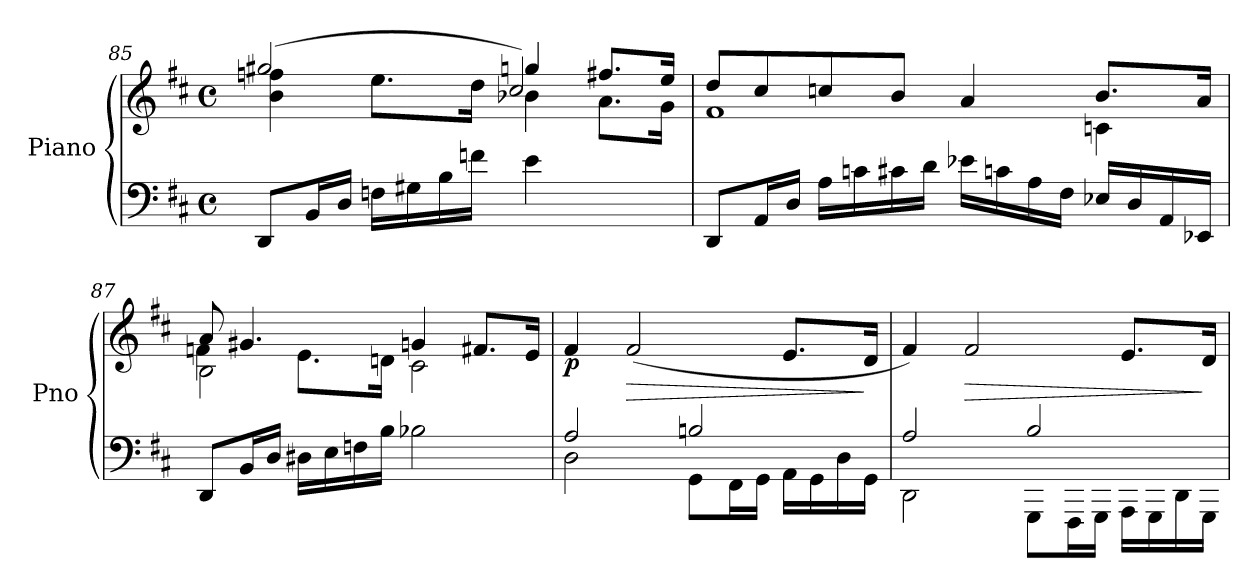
**kern	**kern	**dynam
*part1	*part1	*part1
*staff2	*staff1	*staff1/2
*I"Piano	*	*
*I'Pno	*	*
*clefF4	*clefG2	*
*k[f#c#]	*k[f#c#]	*
*D:	*D:	*
*M4/4	*M4/4	*
*met(c)	*met(c)	*
=85	=85	=85
*	*^	*
*	*	*^	*
8DD/L	(2gg#X/	4b\ 4ffn\	2ryy	.
16BB/L	.	.	.	.
16D/JJ	.	.	.	.
16Fn\LL	.	8.ee\L	.	.
16G#X\	.	.	.	.
16B\	.	.	.	.
16fn\JJ	.	16dd\Jk	.	.
4e\	4ggn/	4b-X\	2cc#/)	.
4ryy	8.ff#X/L	8.a\L	.	.
.	16ee/Jk	16g\Jk	.	.
!!LO:LB:g=z	!!	!!
=86	=86	=86	=86	=86
8DD/L	8dd/L	1f#	2.ryy	.
16AA/L	8cc#/	.	.	.
16D/JJ	.	.	.	.
16A\LL	8ccn/	.	.	.
16cn\	.	.	.	.
16c#X\	8b/J	.	.	.
16d\JJ	.	.	.	.
16e-X\LL	4a/	.	.	.
16cn\	.	.	.	.
16A\	.	.	.	.
16F#\JJ	.	.	.	.
16E-X/LL	8.b/L	.	4cn\	.
16D/	.	.	.	.
16AA/	.	.	.	.
16EE-X/JJ	16a/Jk	.	.	.
=87	=87	=87	=87	=87
8DD/L	8a/	2B\	4fn\	.
16BB/L	4.g#X/	.	.	.
16D/JJ	.	.	.	.
16D#X\LL	.	.	8.e\L	.
16E\	.	.	.	.
16Fn\	.	.	.	.
16B\JJ	.	.	16dn\Jk	.
2B-X\	4gn/	2c#\	2ryy	.
.	8.f#X/L	.	.	.
.	16e/Jk	.	.	.
*	*v	*v	*v	*
=88	=88	=88
*^	*	*
!	!	!	!LO:DY:b
2A/	2D\	4f#/	p
!	!	!	!LO:HP:b
.	.	(2f#/	>
2Bn/	8GG\L	.	.
.	16FF#\L	.	.
.	16GG\JJ	.	.
.	16AA\LL	8.e/L	.
.	16GG\	.	.
.	16D\	.	.
.	16GG\JJ	16d/Jk	]
=89	=89	=89	=89
2A/	2DD\	4f#/)	.
!	!	!	!LO:HP:b
.	.	2f#/	>
2B/	8GGG\L	.	.
.	16FFF#\L	.	.
.	16GGG\JJ	.	.
.	16AAA\LL	8.e/L	.
.	16GGG\	.	.
.	16DD\	.	.
.	16GGG\JJ	16d/Jk	]
*v	*v	*	*
=	=	=
*-	*-	*-
